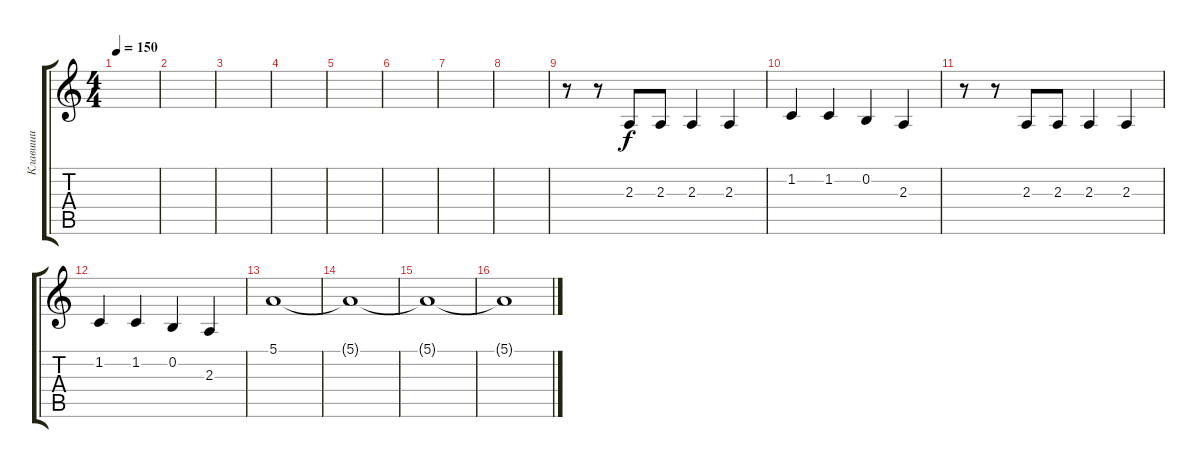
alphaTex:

\track ("Клавиши" "Клавиши") {instrument churchorgan}
\staff {score tabs}
\tuning (E4 B3 G3 D3 A2 E2) {hide}
\ts (4 4)
\tempo 150
\clef g2
\ks c
|
|
|
|
|
|
|
|
r.8 r.8 2.3.8 2.3.8 2.3.4 2.3.4 |
1.2.4 1.2.4 0.2.4 2.3.4 |
r.8 r.8 2.3.8 2.3.8 2.3.4 2.3.4 |
1.2.4 1.2.4 0.2.4 2.3.4 |
5.1.1 |
5.1{t}.1 |
5.1{t}.1 |
5.1{t}.1
